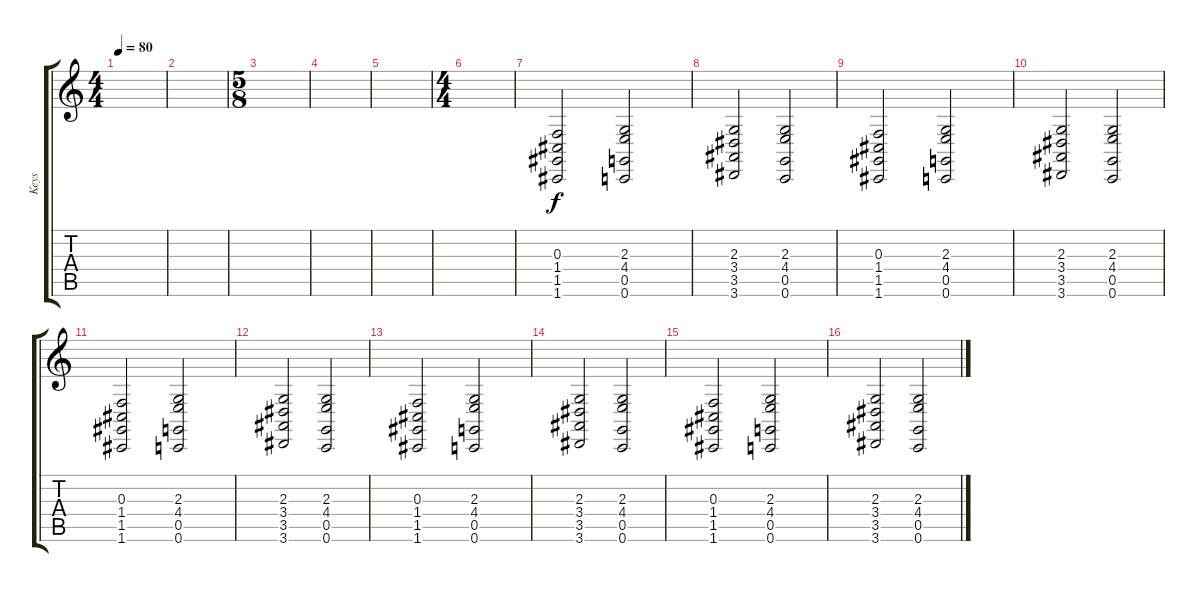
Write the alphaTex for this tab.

\track ("Keys " "Keys ") {instrument lead2sawtooth}
\staff {score tabs}
\tuning (D4 A3 F3 C3 G2 C2) {hide}
\ts (4 4)
\tempo 80
\clef g2
\ks c
|
|
\ts (5 8)
|
|
|
\ts (4 4)
|
(0.3 1.4 1.5 1.6).2{volume 9 balance 8} (2.3 4.4 0.5 0.6).2 |
(2.3 3.4 3.5 3.6).2 (2.3 4.4 0.5 0.6).2 |
(0.3 1.4 1.5 1.6).2{volume 9} (2.3 4.4 0.5 0.6).2 |
(2.3 3.4 3.5 3.6).2 (2.3 4.4 0.5 0.6).2 |
(0.3 1.4 1.5 1.6).2{volume 9 balance 8} (2.3 4.4 0.5 0.6).2 |
(2.3 3.4 3.5 3.6).2 (2.3 4.4 0.5 0.6).2 |
(0.3 1.4 1.5 1.6).2{volume 9 balance 8} (2.3 4.4 0.5 0.6).2 |
(2.3 3.4 3.5 3.6).2 (2.3 4.4 0.5 0.6).2 |
(0.3 1.4 1.5 1.6).2{volume 9 balance 8} (2.3 4.4 0.5 0.6).2 |
(2.3 3.4 3.5 3.6).2 (2.3 4.4 0.5 0.6).2
